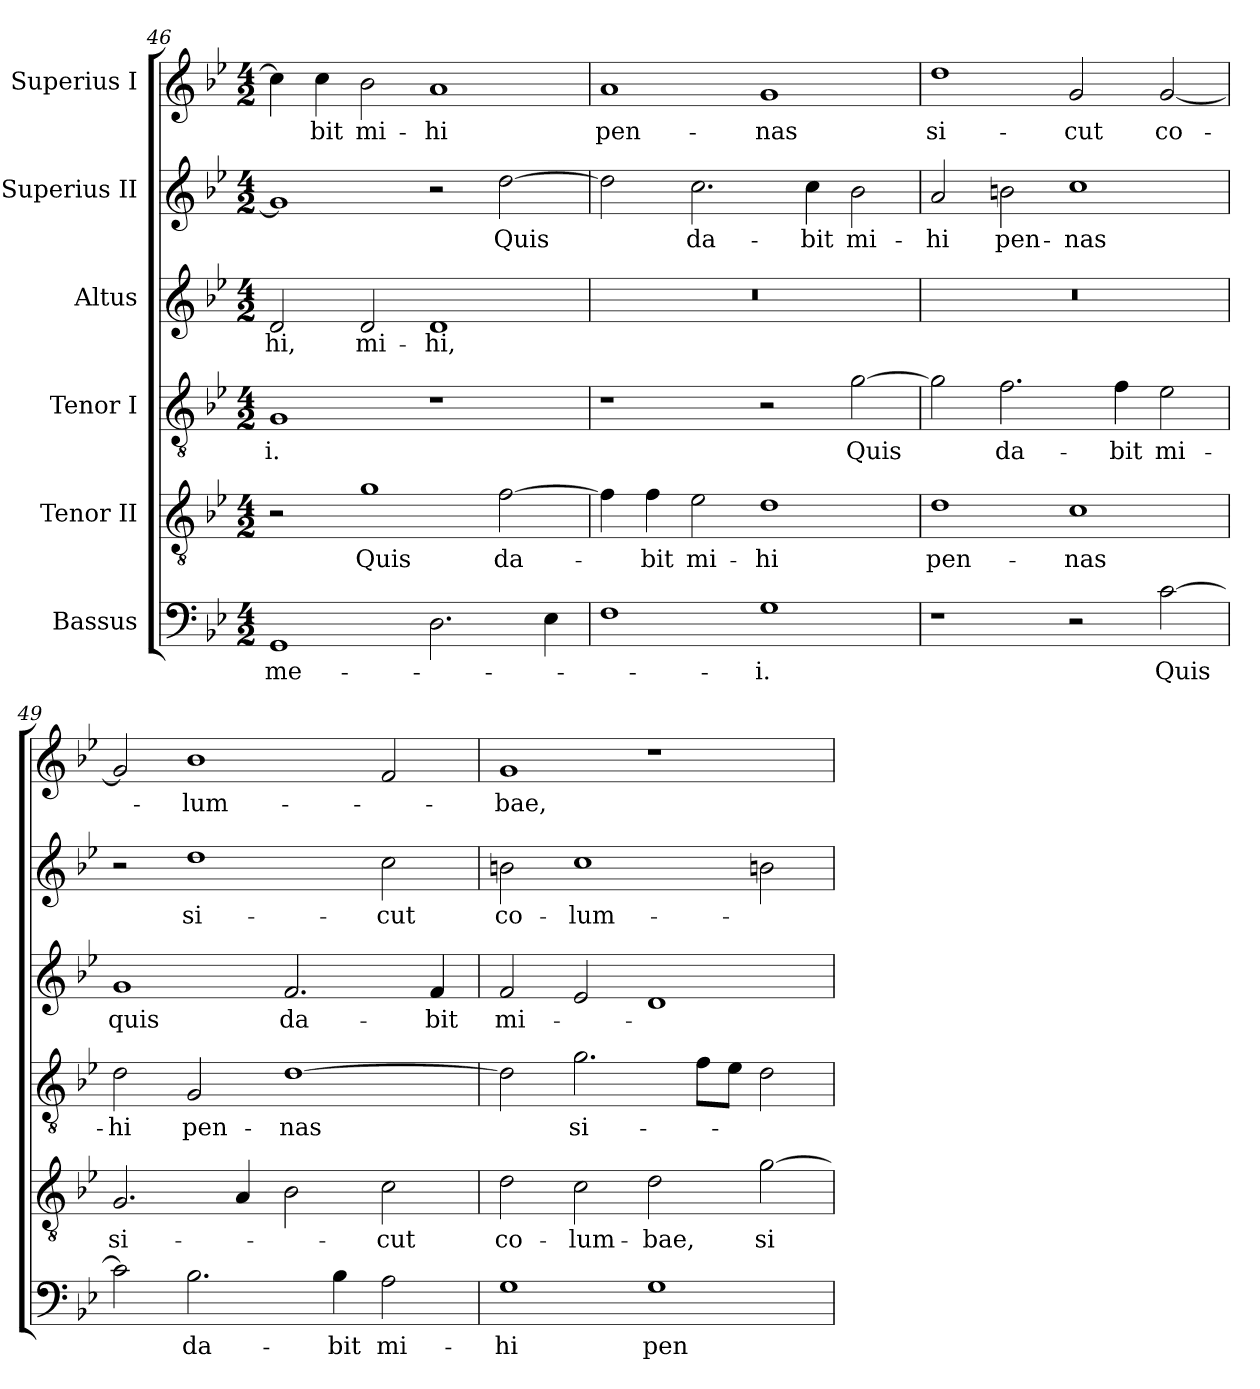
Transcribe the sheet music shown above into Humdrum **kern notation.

**kern	**text	**kern	**text	**kern	**text	**kern	**text	**kern	**text	**kern	**text
*part6	*part6	*part5	*part5	*part4	*part4	*part3	*part3	*part2	*part2	*part1	*part1
*staff6	*staff6	*staff5	*staff5	*staff4	*staff4	*staff3	*staff3	*staff2	*staff2	*staff1	*staff1
*I"Bassus	*	*I"Tenor II	*	*I"Tenor I	*	*I"Altus	*	*I"Superius II	*	*I"Superius I	*
*clefF4	*	*clefGv2	*	*clefGv2	*	*clefG2	*	*clefG2	*	*clefG2	*
*k[b-e-]	*	*k[b-e-]	*	*k[b-e-]	*	*k[b-e-]	*	*k[b-e-]	*	*k[b-e-]	*
*B-:	*	*B-:	*	*B-:	*	*B-:	*	*B-:	*	*B-:	*
*M4/2	*	*M4/2	*	*M4/2	*	*M4/2	*	*M4/2	*	*M4/2	*
=46	=46	=46	=46	=46	=46	=46	=46	=46	=46	=46	=46
!	!LO:LY:b:color=#000000	!	!	!	!	!	!	!	!	!	!
!	!	!	!	!	!LO:LY:b:color=#000000	!	!	!	!	!	!
!	!	!	!	!	!	!	!LO:LY:b:color=#000000	!	!	!	!
1GGi	me-	2r	.	1Gi	-i.	2di/	-hi,	1gi]	.	4cci\]	.
!	!	!	!	!	!	!	!	!	!	!	!LO:LY:b:color=#000000
.	.	.	.	.	.	.	.	.	.	4cci\	-bit
!	!	!	!LO:LY:b:color=#000000	!	!	!	!	!	!	!	!
!	!	!	!	!	!	!	!LO:LY:b:color=#000000	!	!	!	!
!	!	!	!	!	!	!	!	!	!	!	!LO:LY:b:color=#000000
.	.	1gi	Quis	.	.	2di/	mi-	.	.	2b-i\	mi-
!	!	!	!	!	!	!	!LO:LY:b:color=#000000	!	!	!	!
!	!	!	!	!	!	!	!	!	!	!	!LO:LY:b:color=#000000
2.Di\	.	.	.	1r	.	1di	-hi,	2r	.	1ai	-hi
!	!	!	!LO:LY:b:color=#000000	!	!	!	!	!	!	!	!
!	!	!	!	!	!	!	!	!	!LO:LY:b:color=#000000	!	!
.	.	[>2fi\	da-	.	.	.	.	[>2ddi\	Quis	.	.
4E-i\	.	.	.	.	.	.	.	.	.	.	.
=47	=47	=47	=47	=47	=47	=47	=47	=47	=47	=47	=47
!	!	!	!	!	!	!LO:N:vis=1	!	!	!	!	!
!	!	!	!	!	!	!	!	!	!	!	!LO:LY:b:color=#000000
1Fi	.	4fi\]	.	1r	.	0r	.	2ddi\]	.	1ai	pen-
!	!	!	!LO:LY:b:color=#000000	!	!	!	!	!	!	!	!
.	.	4fi\	-bit	.	.	.	.	.	.	.	.
!	!	!	!LO:LY:b:color=#000000	!	!	!	!	!	!	!	!
!	!	!	!	!	!	!	!	!	!LO:LY:b:color=#000000	!	!
.	.	2e-i\	mi-	.	.	.	.	2.cci\	da-	.	.
!	!LO:LY:b:color=#000000	!	!	!	!	!	!	!	!	!	!
!	!	!	!LO:LY:b:color=#000000	!	!	!	!	!	!	!	!
!	!	!	!	!	!	!	!	!	!	!	!LO:LY:b:color=#000000
1Gi	-i.	1di	-hi	2r	.	.	.	.	.	1gi	-nas
!	!	!	!	!	!	!	!	!	!LO:LY:b:color=#000000	!	!
.	.	.	.	.	.	.	.	4cci\	-bit	.	.
!	!	!	!	!	!LO:LY:b:color=#000000	!	!	!	!	!	!
!	!	!	!	!	!	!	!	!	!LO:LY:b:color=#000000	!	!
.	.	.	.	[>2gi\	Quis	.	.	2b-i\	mi-	.	.
=48	=48	=48	=48	=48	=48	=48	=48	=48	=48	=48	=48
!	!	!	!LO:LY:b:color=#000000	!	!	!LO:N:vis=1	!	!	!	!	!
!	!	!	!	!	!	!	!	!	!LO:LY:b:color=#000000	!	!
!	!	!	!	!	!	!	!	!	!	!	!LO:LY:b:color=#000000
1r	.	1di	pen-	2gi\]	.	0r	.	2ai/	-hi	1ddi	si-
!	!	!	!	!	!LO:LY:b:color=#000000	!	!	!	!	!	!
!	!	!	!	!	!	!	!	!	!LO:LY:b:color=#000000	!	!
.	.	.	.	2.fi\	da-	.	.	2bni\	pen-	.	.
!	!	!	!LO:LY:b:color=#000000	!	!	!	!	!	!	!	!
!	!	!	!	!	!	!	!	!	!LO:LY:b:color=#000000	!	!
!	!	!	!	!	!	!	!	!	!	!	!LO:LY:b:color=#000000
2r	.	1ci	-nas	.	.	.	.	1cci	-nas	2gi/	-cut
!	!	!	!	!	!LO:LY:b:color=#000000	!	!	!	!	!	!
.	.	.	.	4fi\	-bit	.	.	.	.	.	.
!	!LO:LY:b:color=#000000	!	!	!	!	!	!	!	!	!	!
!	!	!	!	!	!LO:LY:b:color=#000000	!	!	!	!	!	!
!	!	!	!	!	!	!	!	!	!	!	!LO:LY:b:color=#000000
[>2ci\	Quis	.	.	2e-i\	mi-	.	.	.	.	[<2gi/	co-
!!LO:PB:g=z
=49	=49	=49	=49	=49	=49	=49	=49	=49	=49	=49	=49
!	!	!	!LO:LY:b:color=#000000	!	!	!	!	!	!	!	!
!	!	!	!	!	!LO:LY:b:color=#000000	!	!	!	!	!	!
!	!	!	!	!	!	!	!LO:LY:b:color=#000000	!	!	!	!
2ci\]	.	2.Gi/	si-	2di\	-hi	1gi	quis	2r	.	2gi/]	.
!	!LO:LY:b:color=#000000	!	!	!	!	!	!	!	!	!	!
!	!	!	!	!	!LO:LY:b:color=#000000	!	!	!	!	!	!
!	!	!	!	!	!	!	!	!	!LO:LY:b:color=#000000	!	!
!	!	!	!	!	!	!	!	!	!	!	!LO:LY:b:color=#000000
2.B-i\	da-	.	.	2Gi/	pen-	.	.	1ddi	si-	1b-i	-lum-
.	.	4Ai/	.	.	.	.	.	.	.	.	.
!	!	!	!	!	!LO:LY:b:color=#000000	!	!	!	!	!	!
!	!	!	!	!	!	!	!LO:LY:b:color=#000000	!	!	!	!
.	.	2B-i\	.	[<1di	-nas	2.fi/	da-	.	.	.	.
!	!LO:LY:b:color=#000000	!	!	!	!	!	!	!	!	!	!
4B-i\	-bit	.	.	.	.	.	.	.	.	.	.
!	!LO:LY:b:color=#000000	!	!	!	!	!	!	!	!	!	!
!	!	!	!LO:LY:b:color=#000000	!	!	!	!	!	!	!	!
!	!	!	!	!	!	!	!	!	!LO:LY:b:color=#000000	!	!
2Ai\	mi-	2ci\	-cut	.	.	.	.	2cci\	-cut	2fi/	.
!	!	!	!	!	!	!	!LO:LY:b:color=#000000	!	!	!	!
.	.	.	.	.	.	4fi/	-bit	.	.	.	.
=50	=50	=50	=50	=50	=50	=50	=50	=50	=50	=50	=50
!	!LO:LY:b:color=#000000	!	!	!	!	!	!	!	!	!	!
!	!	!	!LO:LY:b:color=#000000	!	!	!	!	!	!	!	!
!	!	!	!	!	!	!	!LO:LY:b:color=#000000	!	!	!	!
!	!	!	!	!	!	!	!	!	!LO:LY:b:color=#000000	!	!
!	!	!	!	!	!	!	!	!	!	!	!LO:LY:b:color=#000000
1Gi	-hi	2di\	co-	2di\]	.	2fi/	mi-	2bni\	co-	1gi	-bae,
!	!	!	!LO:LY:b:color=#000000	!	!	!	!	!	!	!	!
!	!	!	!	!	!LO:LY:b:color=#000000	!	!	!	!	!	!
!	!	!	!	!	!	!	!	!	!LO:LY:b:color=#000000	!	!
.	.	2ci\	-lum-	2.gi\	si-	2e-i/	.	1cci	-lum-	.	.
!	!LO:LY:b:color=#000000	!	!	!	!	!	!	!	!	!	!
!	!	!	!LO:LY:b:color=#000000	!	!	!	!	!	!	!	!
1Gi	pen-	2di\	-bae,	.	.	1di	.	.	.	1r	.
.	.	.	.	8fi\L	.	.	.	.	.	.	.
.	.	.	.	8e-i\J	.	.	.	.	.	.	.
!	!	!	!LO:LY:b:color=#000000	!	!	!	!	!	!	!	!
.	.	[>2gi\	si-	2di\	.	.	.	2bni\	.	.	.
=	=	=	=	=	=	=	=	=	=	=	=
*-	*-	*-	*-	*-	*-	*-	*-	*-	*-	*-	*-
